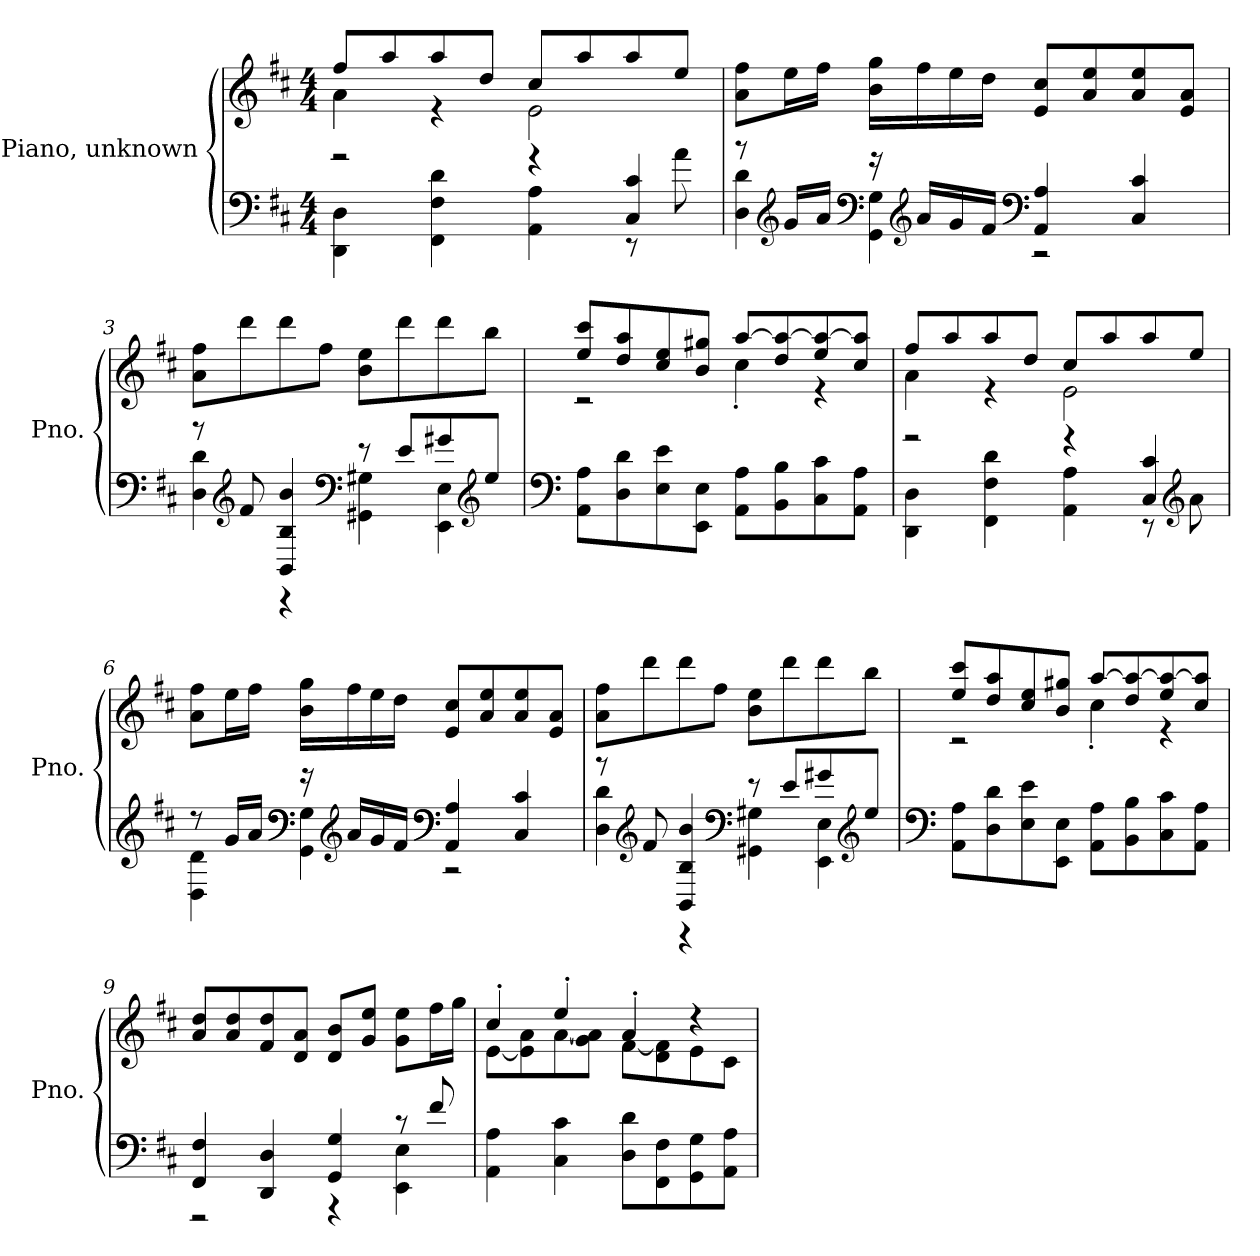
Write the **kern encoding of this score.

**kern	**kern
*part1	*part1
*staff2	*staff1
*I"Piano, unknown	*
*I'Pno.	*
*clefF4	*clefG2
*k[f#c#]	*k[f#c#]
*M4/4	*M4/4
*MM120	*MM120
=1	=1
*^	*^
2r	4DD\ 4D\	8ff#/L	4a\
.	.	8aa/	.
.	4FF#\ 4F#\ 4d\	8aa/	4r
.	.	8dd/J	.
4r	4AA\ 4A\	8cc#/L	2e\
.	.	8aa/	.
4C#/ 4c#/	8r	8aa/	.
.	8a\	8ee/J	.
*	*	*v	*v
=2	=2	=2
8r	4D\ 4d\	8a\ 8ff#\L
*clefG2	*	*
16g/LL	.	16ee\L
16a/JJ	.	16ff#\JJ
*clefF4	*	*
16r	4GG\ 4G\	16b\ 16gg\LL
*clefG2	*	*
16a/LL	.	16ff#\
16g/	.	16ee\
16f#/JJ	.	16dd\JJ
*clefF4	*	*
4AA/ 4A/	2r	8e/ 8cc#/L
.	.	8a/ 8ee/
4C#/ 4c#/	.	8a/ 8ee/
.	.	8e/ 8a/J
=3	=3	=3
8r	4D\ 4d\	8a\ 8ff#\L
*clefG2	*	*
8f#/	.	8ddd\
4BB/ 4B/ 4b/	4r	8ddd\
.	.	8ff#\J
*clefF4	*	*
8r	4GG#X\ 4G#X\	8b\ 8ee\L
8e/L	.	8ddd\
8g#X/	4EE\ 4E\	8ddd\
*clefG2	*	*
8ee/J	.	8bb\J
*v	*v	*
!!LO:LB:g=z
=4	=4
*clefF4	*
*	*^
8AA\ 8A\L	8ee/ 8ccc#/L	2r
8D\ 8d\	8dd/ 8aa/	.
8E\ 8e\	8cc#/ 8ee/	.
8EE\ 8E\J	8b/ 8gg#X/J	.
8AA\ 8A\L	[8aa/L	4cc#'\
8BB\ 8B\	8dd/ 8aa/_	.
8C#\ 8c#\	8ee/ 8aa/_	4r
8AA\ 8A\J	8cc#/ 8aa/]J	.
=5	=5	=5
*^	*	*
2r	4DD\ 4D\	8ff#/L	4a\
.	.	8aa/	.
.	4FF#\ 4F#\ 4d\	8aa/	4r
.	.	8dd/J	.
4r	4AA\ 4A\	8cc#/L	2e\
.	.	8aa/	.
4C#/ 4c#/	8r	8aa/	.
*clefG2	*	*	*
.	8a\	8ee/J	.
*	*	*v	*v
=6	=6	=6
8r	4D\ 4d\	8a\ 8ff#\L
16g/LL	.	16ee\L
16a/JJ	.	16ff#\JJ
*clefF4	*	*
16r	4GG\ 4G\	16b\ 16gg\LL
*clefG2	*	*
16a/LL	.	16ff#\
16g/	.	16ee\
16f#/JJ	.	16dd\JJ
*clefF4	*	*
4AA/ 4A/	2r	8e/ 8cc#/L
.	.	8a/ 8ee/
4C#/ 4c#/	.	8a/ 8ee/
.	.	8e/ 8a/J
!!LO:LB:g=z
=7	=7	=7
8r	4D\ 4d\	8a\ 8ff#\L
*clefG2	*	*
8f#/	.	8ddd\
4BB/ 4B/ 4b/	4r	8ddd\
.	.	8ff#\J
*clefF4	*	*
8r	4GG#X\ 4G#X\	8b\ 8ee\L
8e/L	.	8ddd\
8g#X/	4EE\ 4E\	8ddd\
*clefG2	*	*
8ee/J	.	8bb\J
*v	*v	*
=8	=8
*clefF4	*
*	*^
8AA\ 8A\L	8ee/ 8ccc#/L	2r
8D\ 8d\	8dd/ 8aa/	.
8E\ 8e\	8cc#/ 8ee/	.
8EE\ 8E\J	8b/ 8gg#X/J	.
8AA\ 8A\L	[8aa/L	4cc#'\
8BB\ 8B\	8dd/ 8aa/_	.
8C#\ 8c#\	8ee/ 8aa/_	4r
8AA\ 8A\J	8cc#/ 8aa/]J	.
*	*v	*v
=9	=9
*^	*
4FF#/ 4F#/	2r	8a/ 8dd/L
.	.	8a/ 8dd/
4DD/ 4D/	.	8f#/ 8dd/
.	.	8d/ 8a/J
4GG/ 4G/	4r	8d/ 8b/L
.	.	8g/ 8ee/J
8r	4EE\ 4E\	8g\ 8ee\L
8f#/	.	16ff#\L
.	.	16gg\JJ
*v	*v	*
!!LO:LB:g=z
=10	=10
*	*^
4AA\ 4A\	4cc#'/	[8e\L
.	.	8e\] 8a\
4C#\ 4c#\	4ee'/	[8a\
.	.	8g\ 8a\]J
8D\ 8d\L	4a'/	[8f#\L
8FF#\ 8F#\	.	8d\ 8f#\]
8GG\ 8G\	4r	8e\
8AA\ 8A\J	.	8c#\J
*	*v	*v
=	=
*-	*-
